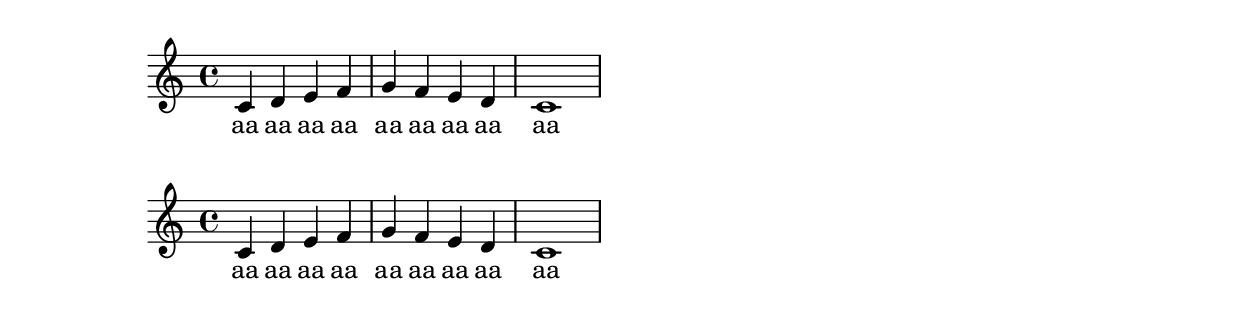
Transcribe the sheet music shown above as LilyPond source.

%% Do not edit this file; it is auto-generated from LSR http://lsr.dsi.unimi.it
%% This file is in the public domain.
%% Tags: text, vocal-music, spacing
\version "2.11.35"

\header { texidoc = "
This snippets shows you how to bring the lyrics line closer to the
Staff.
" }
% begin verbatim
% Default layout:
\score{
  <<
    \new Staff \new Voice = m \relative c'{ c4 d e f g f e d c1}
    \new Lyrics \lyricsto m {aa aa aa aa aa aa aa aa aa }
  >>
}

% Reducing the minimum space below the Staff and above the Lyrics:

\score {
  <<
    \new Staff \with {
      \override VerticalAxisGroup #'minimum-Y-extent = #'(-1. 4)}
    \new Voice = m \relative c'{ c4 d e f g f e d c1 }
    \new Lyrics \with {
      \override VerticalAxisGroup #'minimum-Y-extent = #'(-1.2 . 1)}
    \lyricsto m {aa aa aa aa aa aa aa aa aa }
  >>

  \header {
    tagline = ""
  }
}
